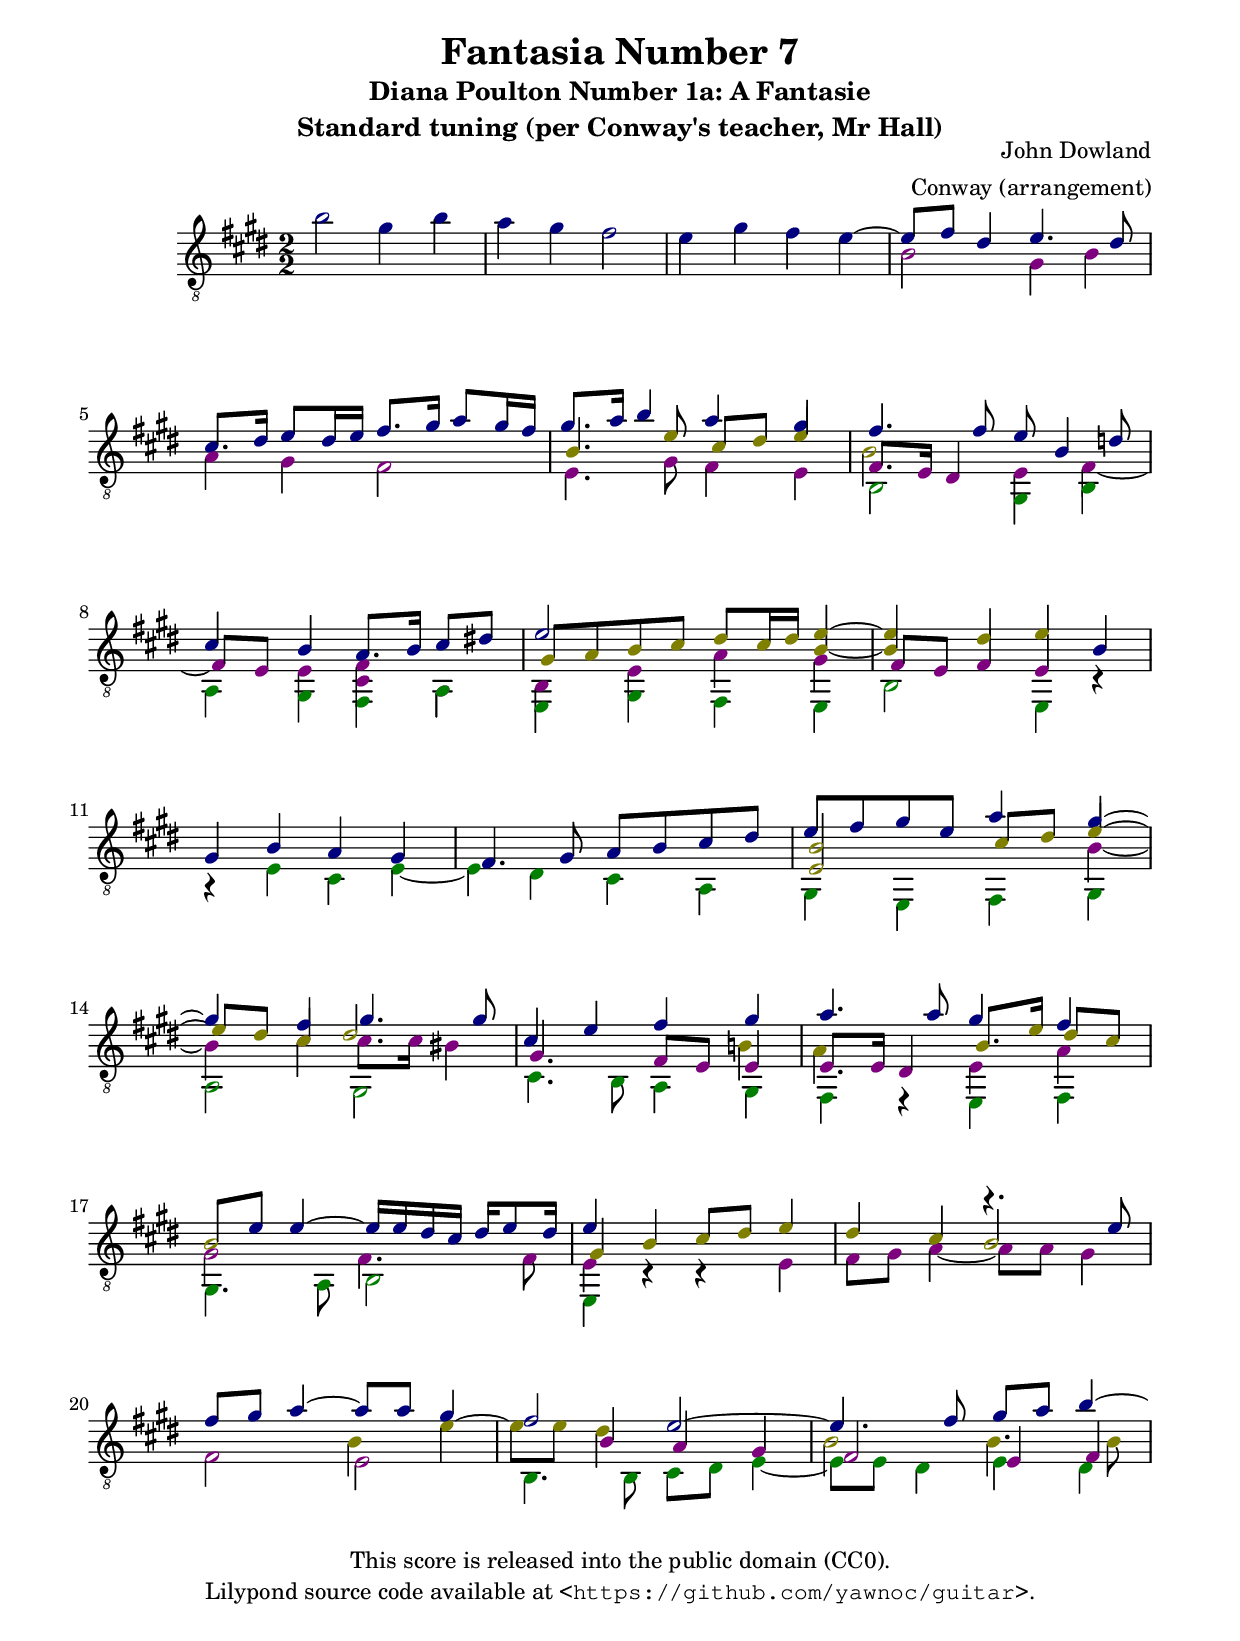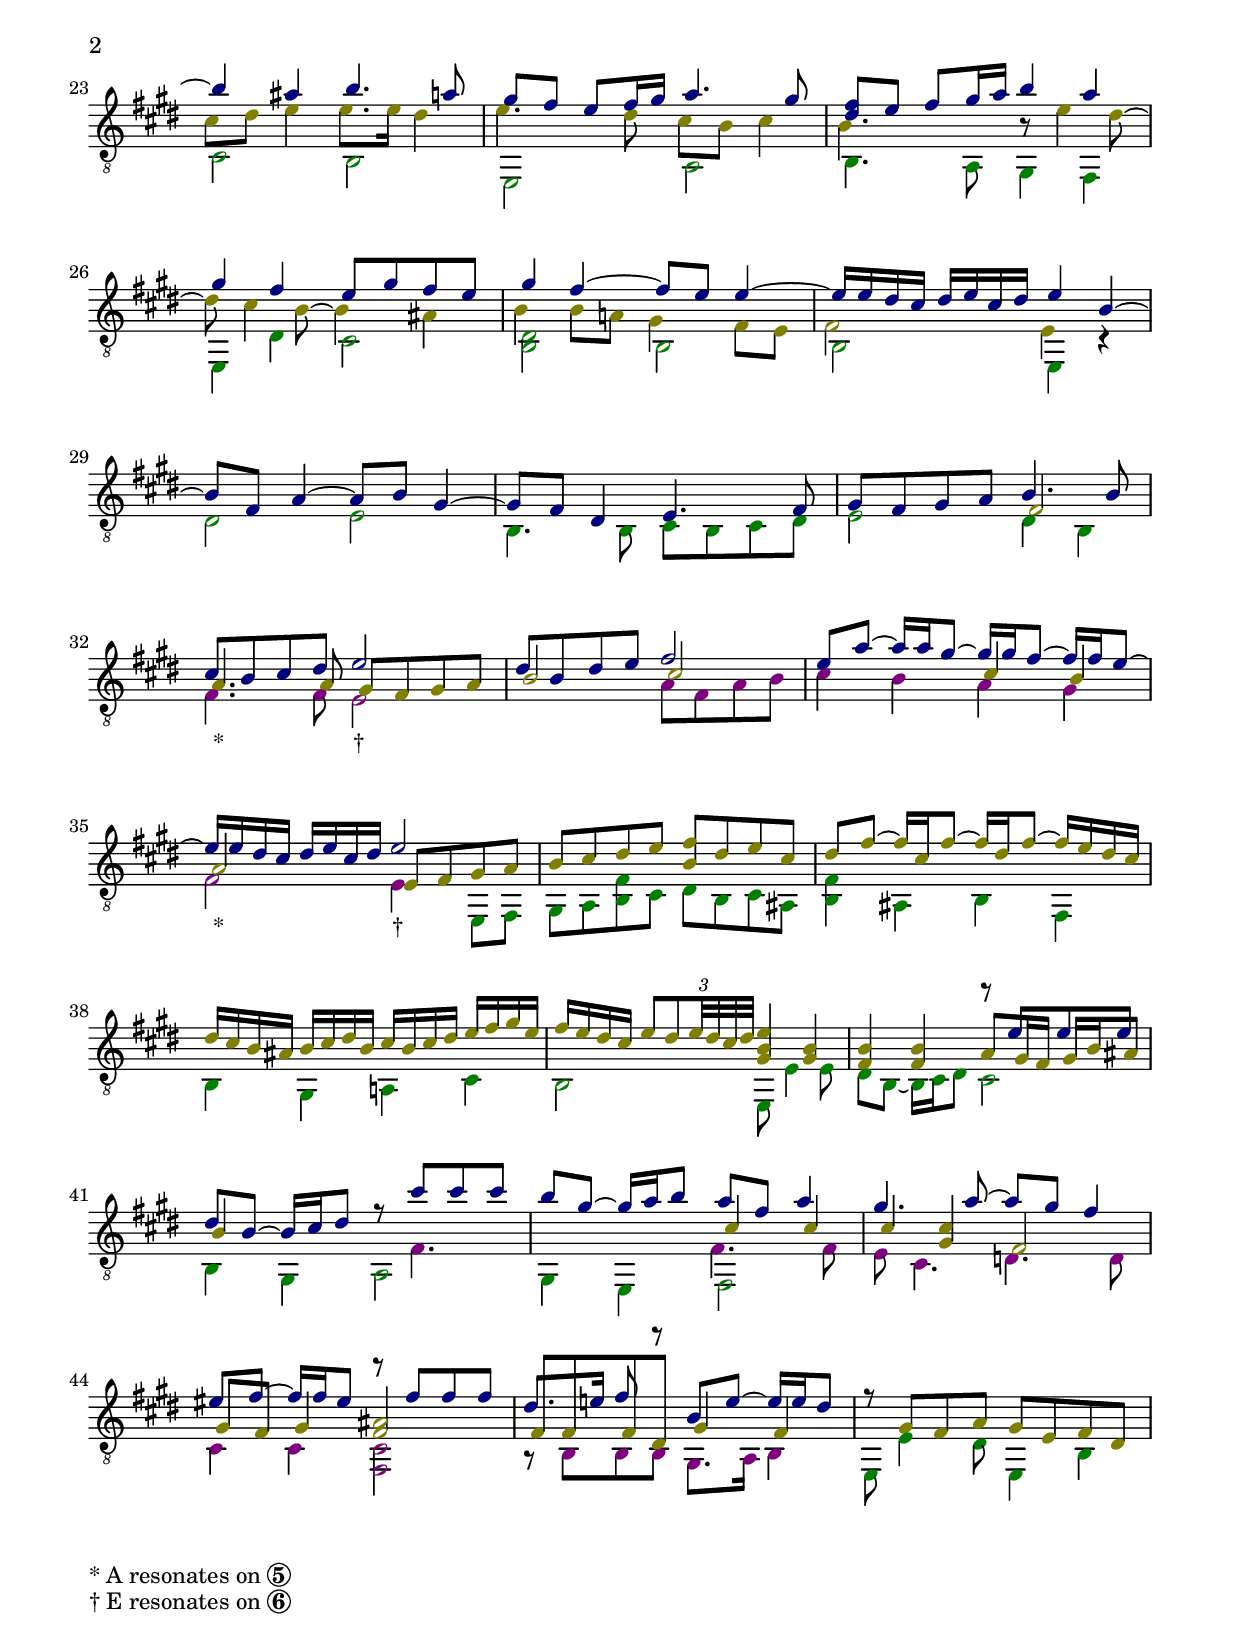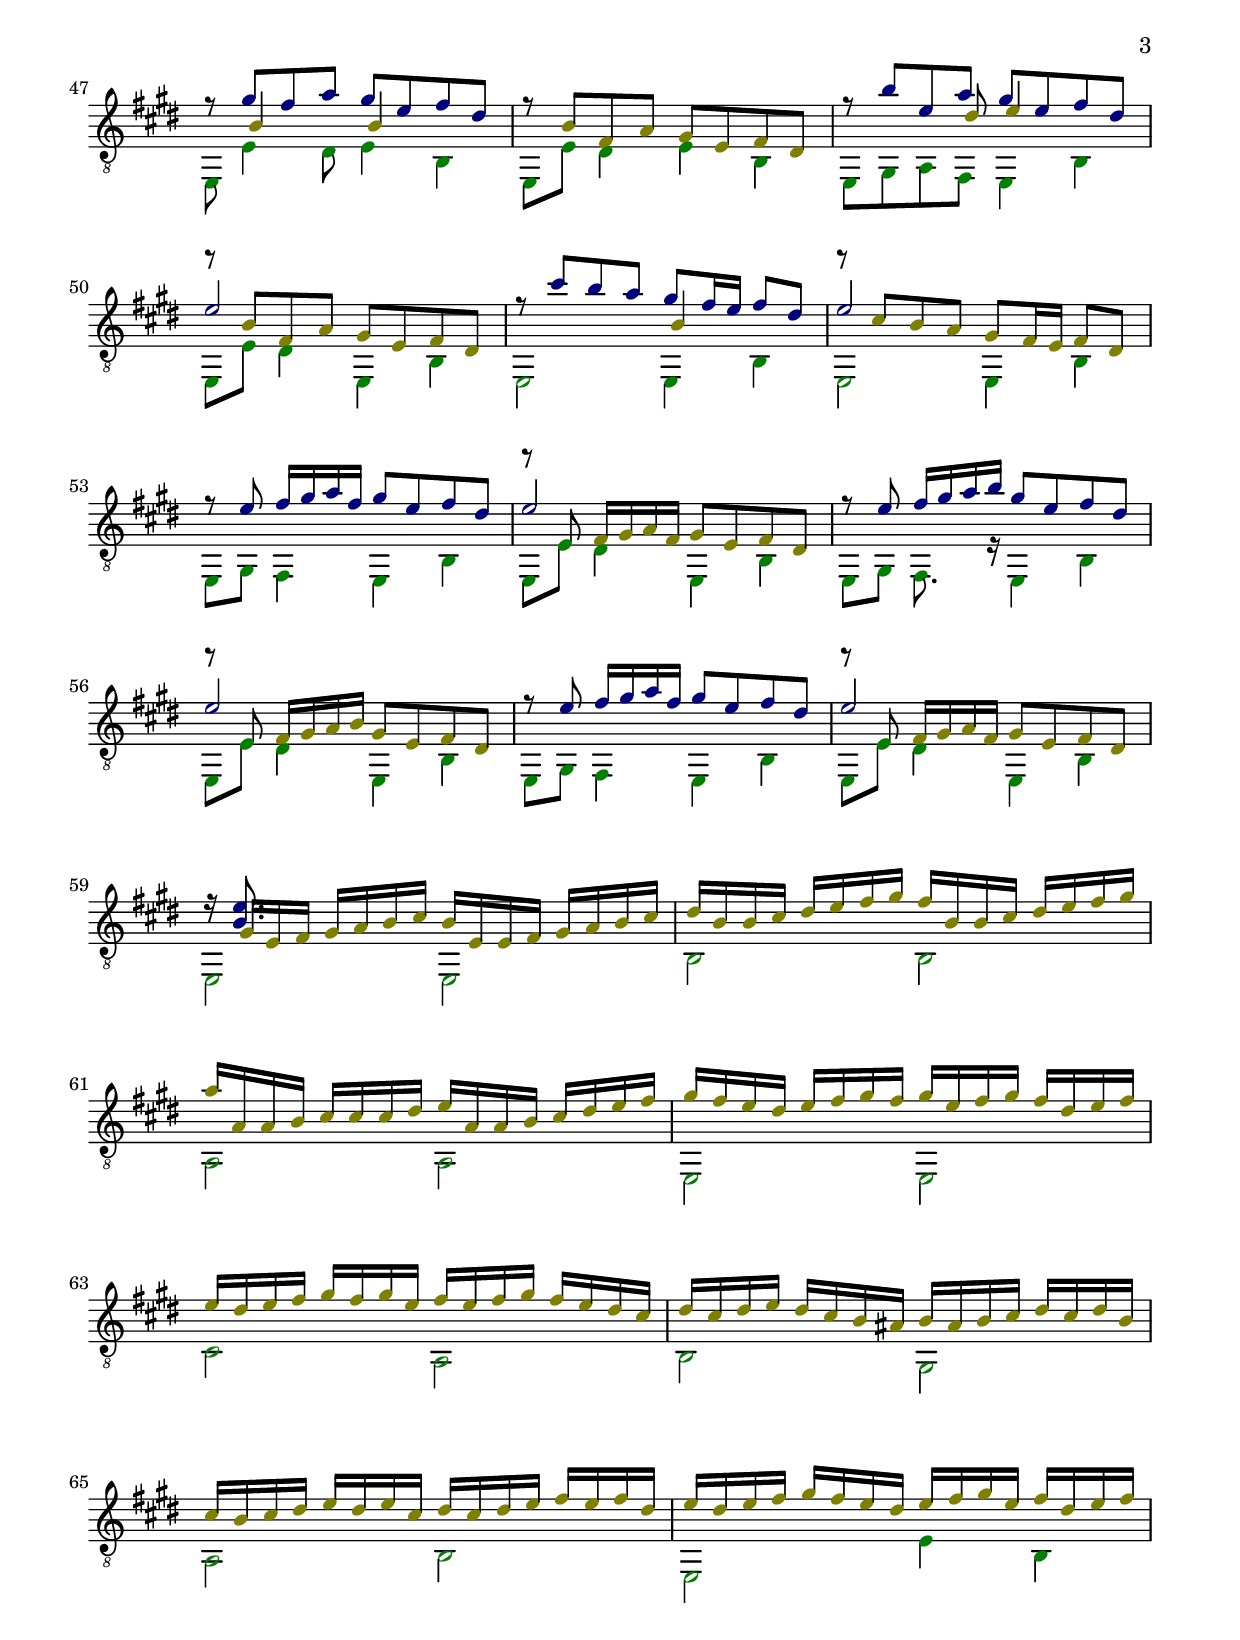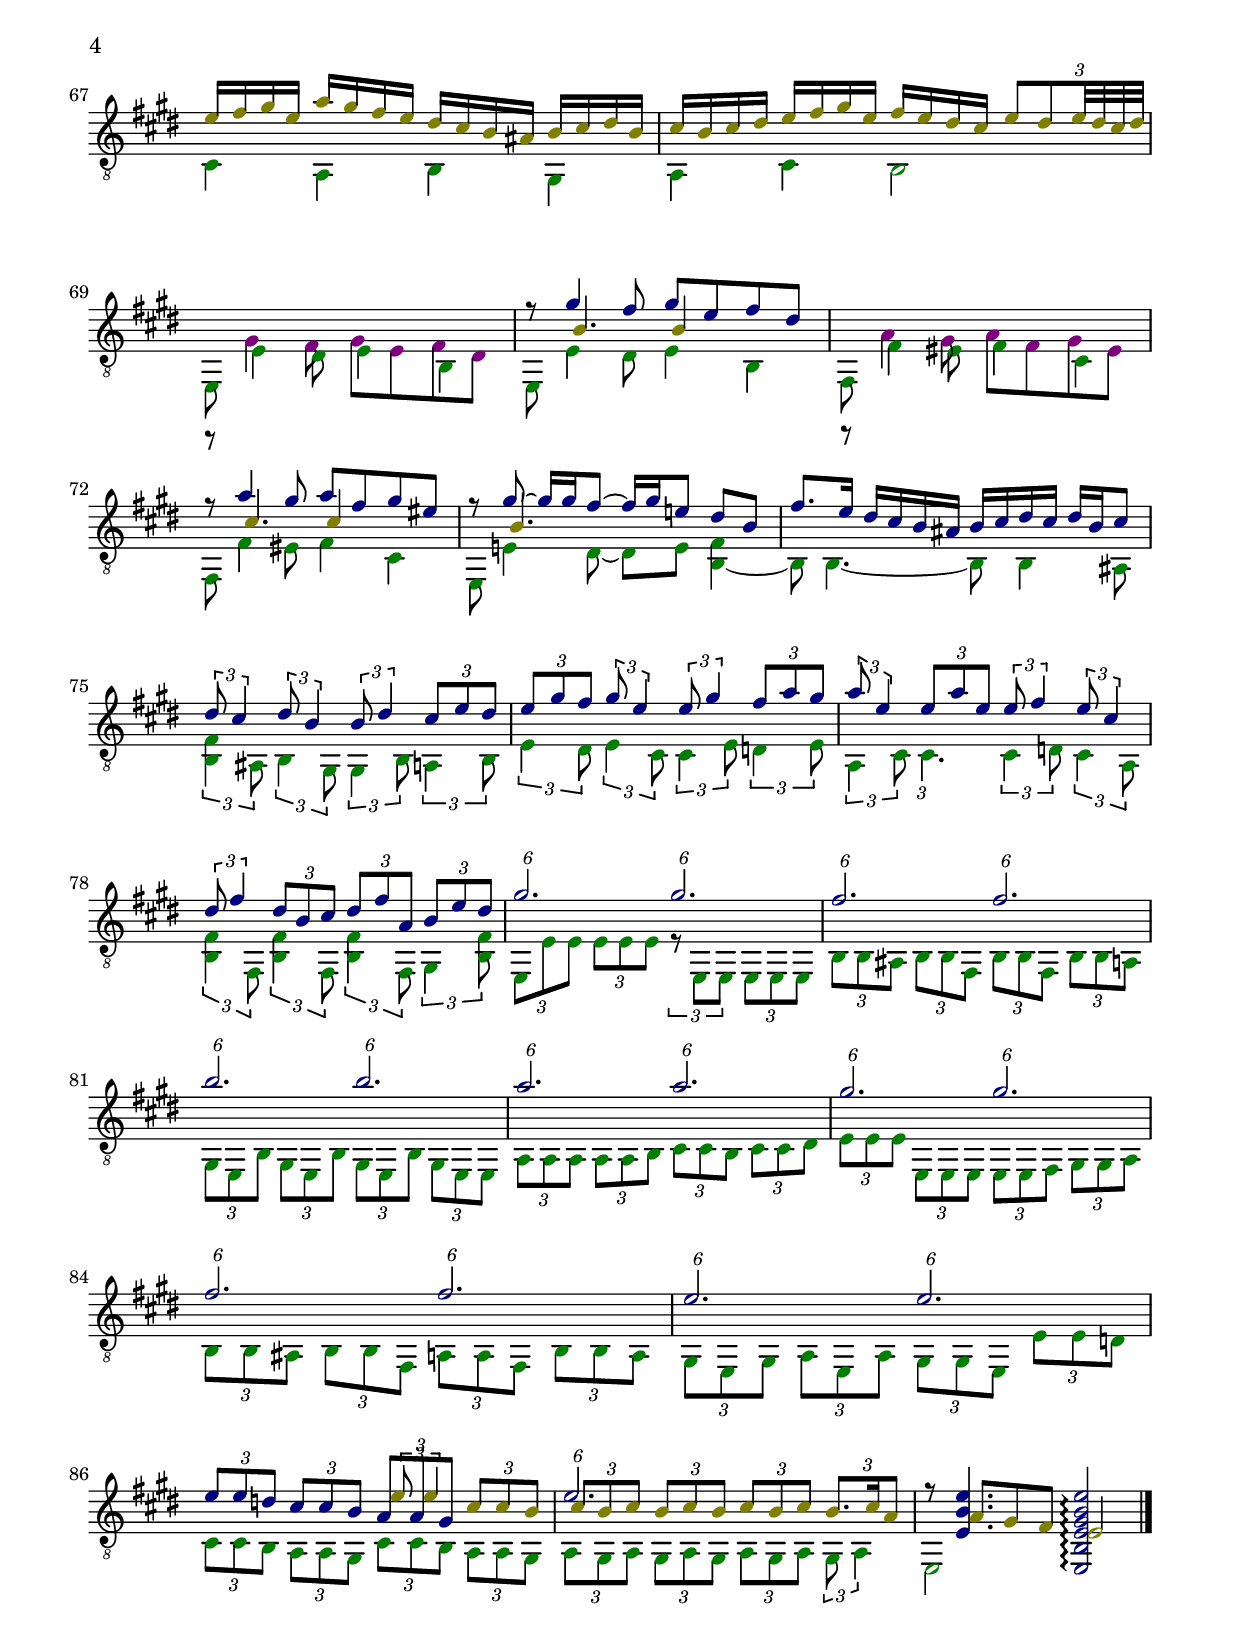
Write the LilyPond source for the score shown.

\version "2.18.2"


%%%%%%%%%%%%%%%%%%%%%%%%%%%%%%%%%%%%%%%%%%%%%%%%%%%%%%%%%%%%%%%%
% General
%%%%%%%%%%%%%%%%%%%%%%%%%%%%%%%%%%%%%%%%%%%%%%%%%%%%%%%%%%%%%%%%

\paper {
  top-margin = 1.5\cm
  left-margin = 1.5\cm
  right-margin = 1.5\cm
  bottom-margin = 1.5\cm
  ragged-last-bottom = ##f
  footnote-separator-markup = \markup { \vspace #1.5 }
}

globalSettings = {
  \accidentalStyle modern
  \compressFullBarRests
  \mergeDifferentlyHeadedOn
  \mergeDifferentlyDottedOn
  \numericTimeSignature
  \pointAndClickOff
  \override TextScript.extra-offset = #'(0 . 0.7)
  \override Score.FootnoteItem.annotation-line = ##f
}

origin-url = "https://github.com/yawnoc/guitar"

\header {
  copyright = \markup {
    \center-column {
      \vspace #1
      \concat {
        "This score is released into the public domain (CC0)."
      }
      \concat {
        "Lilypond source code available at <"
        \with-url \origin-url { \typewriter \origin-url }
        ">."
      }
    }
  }
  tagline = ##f
}

triplet = #(define-music-function
  (parser location music) (ly:music?)
  #{
    \tuplet 3/2 { $music }
  #}
)

tripletDuple = #(define-music-function
  (parser location music) (ly:music?)
  #{
    \tuplet 6/4 { $music }
  #}
)

overrideBeamedStemLengths = #(define-scheme-function
  (parser location lengths) (list?)
  #{
    \override Stem.details.beamed-lengths = $lengths
  #}
)
revertBeamedStemLengths = { \revert Stem.details.beamed-lengths }

overrideBeamVerticalPositions = #(define-scheme-function
  (parser location positions) (pair?)
  #{
    \override Beam.positions = $positions
  #}
)

%%%%%%%%%%%%%%%%%%%%%%%%%%%%%%%%%%%%%%%%%%%%%%%%%%%%%%%%%%%%%%%%
% Semantic bar lines
%%%%%%%%%%%%%%%%%%%%%%%%%%%%%%%%%%%%%%%%%%%%%%%%%%%%%%%%%%%%%%%%

barLineGoto = { \bar "||" }
barLineKeyChange = { \bar "||" }
barLineEnd = { \bar "|." }

%%%%%%%%%%%%%%%%%%%%%%%%%%%%%%%%%%%%%%%%%%%%%%%%%%%%%%%%%%%%%%%%
% Guitar notation
%%%%%%%%%%%%%%%%%%%%%%%%%%%%%%%%%%%%%%%%%%%%%%%%%%%%%%%%%%%%%%%%

stringNumbersAbove = { \set stringNumberOrientations = #'(up) }
stringNumbersBelow = { \set stringNumberOrientations = #'(down) }

fingeringAbove = { \set fingeringOrientations = #'(up) }
fingeringBelow = { \set fingeringOrientations = #'(down) }
fingeringAleft = { \set fingeringOrientations = #'(left) }
fingeringAright = { \set fingeringOrientations = #'(right) }

startGraceMusic = {
  <>(
  \override Fingering.font-size = -6
}
stopGraceMusic = {
  \revert Fingering.font-size
  <>)
}

overrideHorizontalShift = #(define-scheme-function
  (parser location distance) (number?)
  #{
    \override NoteColumn.force-hshift = $distance
  #}
)
revertHorizontalShift = { \revert NoteColumn.force-hshift }

barreSpan = #(define-music-function
  (parser location label offsetPair music)
  (string? (pair? (cons 0 0)) ly:music?)
  (let
    (
      (elements (extract-named-music music '(NoteEvent EventChord)))
    )
    (if
      (pair? elements)
      (let
        (
          (first-element (first elements))
          (last-element (last elements))
        )
        (set!
          (ly:music-property first-element 'articulations)
          (cons
            (make-music 'TextSpanEvent 'span-direction -1)
            (ly:music-property first-element 'articulations)
          )
        )
        (set!
          (ly:music-property last-element 'articulations)
          (cons
            (make-music 'TextSpanEvent 'span-direction 1)
            (ly:music-property last-element 'articulations)
          )
        )
      )
    )
  )
  #{
    \once \override TextSpanner.font-shape = #'upright
    \once \override TextSpanner.style = #'line
    \once \override TextSpanner.extra-offset = #offsetPair
    \once \override TextSpanner.bound-details = #`(
      (left
        (text . ,#{ \markup { \raise #-0.7 { #label \hspace #0.7 }} #})
        (Y . 0)
        (padding . -0.8)
        (attach-dir . -2)
      )
      (right
        (text . ,#{ \markup { \draw-line #'(0 . -1.3) } #}) ;; draw hook
        (Y . 0)
        (padding . -0.5)
        (attach-dir . 2)
      )
    )
    \once \override TextSpanner #'after-line-breaking = #(lambda (grob)
      (let*
        (
          (originalGrob (ly:grob-original grob))
          (splitGrobs (ly:spanner-broken-into originalGrob))
        )
        (if
          (and
            (>= (length splitGrobs) 2)
            (not (eq? (car (last-pair splitGrobs)) grob))
          )
          (begin
            (ly:grob-set-nested-property! grob
              '(bound-details right text)
              #{ \markup { \draw-line #'(0 . 0) } #} ;; suppress draw hook
            )
            (ly:grob-set-property! grob
              'extra-offset
              (cons
                (car offsetPair)
                (+ (cdr offsetPair) 0.7) ;; correction for suppressed hook
              )
            )
            (ly:grob-set-nested-property! grob
              '(bound-details right padding)
              #'-3 ;; increase spanner length
            )
          )
        )
      )
    )
    $music
  #}
)

barre = #(define-scheme-function
  (parser location label) (string?)
  #{
    \markup {
      \center-align {
        \hspace #0.7
        $label
      }
    }
  #}
)

nudgeNextBarre = #(define-scheme-function
  (parser location distance) (number?)
  #{
    \once \override TextScript.X-offset = $distance
  #}
)

position = #(define-scheme-function
  (parser location label) (string?)
  #{
    \markup {
      \center-align {
        \hspace #0.5
        $label
      }
    }
  #}
)

#(define-markup-command
  (markupString layout properties stringNumber) (markup?)
  (interpret-markup layout properties
    #{
      \markup \circle { \bold #stringNumber }
    #}
  )
)

#(define-markup-command
  (resonatesOn layout properties note stringNumber) (markup? markup?)
  (interpret-markup layout properties
    #{
      \markup { #note "resonates on" \markupString #stringNumber }
    #}
  )
)

%%%%%%%%%%%%%%%%%%%%%%%%%%%%%%%%%%%%%%%%%%%%%%%%%%%%%%%%%%%%%%%%
% Goto statements
%%%%%%%%%%%%%%%%%%%%%%%%%%%%%%%%%%%%%%%%%%%%%%%%%%%%%%%%%%%%%%%%

overrideGotoVisibility = {
  \once \override Score.RehearsalMark #'break-visibility = #'#(#t #t #f)
}

makeGotoMark = #(define-scheme-function
  (parser location label) (string?)
  #{
    \mark \markup { \small \italic $label }
  #}
)

simultaneousMarkSeparator = {
  \cadenzaOn
    s1073741824 % stupid, but works
  \cadenzaOff
}

coda = {
  \overrideGotoVisibility
  \mark \markup { \musicglyph #"scripts.coda" }
}

fine = {
  \overrideGotoVisibility
  \makeGotoMark Fine
}

dcAlCoda = {
  \overrideGotoVisibility
  \makeGotoMark "D.C. al Coda"
}

dcAlFine = {
  \overrideGotoVisibility
  \makeGotoMark "D.C. al Fine"
}

toCoda = {
  \overrideGotoVisibility
  \makeGotoMark "to Coda"
}



\header {
  title = "Fantasia Number 7"
  subtitle = \markup {
    \center-column {
      "Diana Poulton Number 1a: A Fantasie"
      "Standard tuning (per Conway's teacher, Mr Hall)"
    }
  }
  composer = "John Dowland"
  arranger = "Conway (arrangement)"
}


initialSignatures = {
  \clef "treble_8"
  \key e \major
  \time 2/2
  \set Timing.beamExceptions = #'()
  \set Timing.baseMoment = #(ly:make-moment 1/4)
  \set Timing.beatStructure = #'(1 1 1 1)
  \set Timing.beamExceptions = #'(
    (
      end
        .
      (
        ((1 . 8) . (4 4)) ;; quavers by fours
        ((1 . 12) . (3 3 3 3)) ;; anything shorter by beat
      )
    )
  )
}


highVoiceMusic = {
  
  \override NoteHead.color = #darkblue
  
  % Main theme high
  \barNumberCheck #1
  \relative c'' {
    \stemDown
    b2 gis4 b |
    a gis fis2 |
    e4 gis fis e~ |
    \stemUp
    e8 fis dis4 e4. dis8 |
    cis8. dis16 e8 dis16 e fis8. gis16 a8 gis16 fis |
    gis8. a16 b4 a gis |
    fis4. fis8 e8 b4 d8 |
    cis4 b a8. b16 cis8 dis |
    e2 s2 |
    s2 s4
  }
  
  % Main theme low
  \barNumberCheck #10
  \relative c' {
    b4 |
    gis b a gis |
    fis4. gis8 a b cis dis |
    e fis gis e a4 gis~ |
    gis
      \shiftOn
        \once \overrideHorizontalShift #0
        fis
      \shiftOff
      \once \overrideHorizontalShift #0.45 gis4. gis8 |
    \once \overrideHorizontalShift #-0.25 cis,4 e fis gis |
    a4. a8 gis4 fis |
    \once \hide NoteHead b,8 e e4~ e16 e dis cis dis16 e8 dis16 |
    e4
  }
  
  % Tee-tee taa high
  \barNumberCheck #18
  \relative c'' {
    s4 s2 |
    s2 c4.\rest e,8 |
    fis8 gis a4~ a8 a gis4 |
    fis2 e2~ |
    e4. fis8 gis8 a b4~ |
    b ais b4. a8 |
    gis8 fis e8 fis16 gis a4. gis8 |
    <fis dis>8 e fis8 gis16 a b4 a |
    gis fis e8 gis fis e |
    gis4 fis~ fis8 e e4~ |
    e16 e dis cis dis e cis dis e4
  }
  
  % Tee-tee taa low
  \barNumberCheck #28
  \relative c' {
    b4~ |
    b8 fis a4~ a8 b gis4~ |
    gis8 fis dis4 e4. fis8 |
    gis fis gis a b4. b8 |
    cis b cis dis e2 |
    dis8 b dis e fis2 |
    e8 a~ a16 a gis8~ gis16 gis fis8~ fis16 fis e8~ |
    e16 e dis cis dis e cis dis e2 |
  }
  
  % Ascending scale
  \barNumberCheck #36
  {
    s1 * 3 |
    s2
  }
  
  % Tee-tee-tee
  \barNumberCheck #39
  \relative c' {
    s2 |
    s2 r8 e e e |
    dis b~ b16 cis dis8 r8 cis' cis cis |
    b8 gis~ gis16 a b8 a8 fis a4 |
    gis4. a8~ a gis fis4 |
    eis8 fis~ fis16 fis eis8 r8 fis fis fis |
    dis8. e16 fis8 r b,8 e~ e16 e dis8 |
  }
  
  % Majestic theme
  \barNumberCheck #46
  \relative c'' {
    s1 |
    r8 gis fis a gis e fis dis |
    s1 |
    r8 b' e, a gis e fis dis |
    e2 s2 |
    r8 cis' b a gis8 fis16 e fis8 dis |
    e2 s2 |
    r8 e fis16 gis a fis gis8 e fis dis |
    e2 s2 |
    r8 e fis16 gis a b gis8 e fis dis |
    e2 s2 |
    r8 e fis16 gis a fis gis8 e fis dis |
    e2 s2 |
  }
  
  % Scale runs
  \barNumberCheck #59
  \relative c' {
    r16 <e b>8. s4 s2 |
    s1 * 9 |
  }
  
  % Majestic interlude
  \barNumberCheck #69
  \relative c'' {
    s1 |
    r8 gis4 fis8 gis e fis dis |
    s1 |
    r8 a'4 gis8 a fis gis eis |
    r8 gis~ gis16 gis fis8~ fis16 gis e8 dis b |
    fis'8. e16 dis cis b ais
      b16 cis dis cis dis b cis8 |
  }
  
  % Triple runs
  \barNumberCheck #75
  \relative c' {
    \triplet { dis8 cis4 } \triplet { dis8 b4 }
      \triplet { b8 dis4 } \triplet { cis8 e dis } |
    \triplet { e8 gis fis } \triplet { gis8 e4 }
      \triplet { e8 gis4 } \triplet { fis8 a gis } |
    \triplet { a8 e4 } \triplet { e8 a e }
      \triplet { e8 fis4 } \triplet { e8 cis4 } |
    \triplet { dis8 fis4 } \triplet { dis8 b cis }
      \triplet { dis8 fis a, } \triplet { b e dis } |
    \tripletDuple { gis2. } \tripletDuple { gis } |
    \tripletDuple { fis } \tripletDuple { fis } |
    \tripletDuple { b } \tripletDuple { b } |
    \tripletDuple { a } \tripletDuple { a } |
    \tripletDuple { gis } \tripletDuple { gis } |
    \tripletDuple { fis } \tripletDuple { fis } |
    \tripletDuple { e } \tripletDuple { e } |
    \triplet { e8 e d } \triplet { cis cis b }
      \triplet { a a gis } s4 |
    \tripletDuple { e'2. } s2 |
  }
  
  % Finishing chords
  \barNumberCheck #88
  \relative c {
    r8 <e b' e>4.
      <e, b' e gis b e>2 \arpeggio
      \barLineEnd
  }
  
}


lowVoiceMusic = {
  
  \override NoteHead.color = #darkgreen
  
  % Main theme high
  \barNumberCheck #1
  \relative c {
    s1 * 6 |
    b2 gis4 b |
    a gis fis a |
    e gis fis e |
    b'2 e,4
  }
  
  % Main theme low
  \barNumberCheck #10
  \relative c {
    r4 |
    r4 e cis e~ |
    e dis cis a |
    gis e fis gis |
    a2 gis |
    cis4. b8 a4 gis |
    fis r e fis |
    gis4. a8 b2 |
    e,4
  }
  
  % Tee-tee taa high
  \barNumberCheck #18
  \relative c {
    s4 s4 s4 |
    s1 * 2 |
    b4. b8 cis8 dis e4~ |
    e8 e dis4 e4 dis |
    cis2 b |
    e, a |
    b4. a8 gis4 fis |
    e dis' cis2 |
    <b dis> b |
    b e,4
  }
  
  % Tee-tee taa low
  \barNumberCheck #28
  \relative c {
    r4 |
    dis2 e |
    b4. b8 cis b cis dis |
    e2 dis4 b |
    s1 * 3 |
    s2
  }
  
  % Ascending scale
  \barNumberCheck #35
  \relative c, {
    s4 e8 fis |
    gis a <b fis'> cis dis b cis ais |
    <b fis'>4 ais b fis |
    b gis a cis |
    b2
  }
  
  % Tee-tee-tee
  \barNumberCheck #39
  \relative c, {
    e8 e'4 e8 |
    dis8 b~ b16 cis dis8 cis2 |
    b4 gis a2 |
    gis4 e fis2 |
    s1 * 3 |
  }
  
  % Majestic theme
  \barNumberCheck #46
  \relative c, {
    e8 e'4 dis8 e,4 b' |
    e,8 e'4 dis8 e4 b |
    e,8 e' dis4 e b |
    e,8 gis a fis e4 b' |
    e,8 e' dis4 e, b' |
    e,2 e4 b' |
    e,2 e4 b' |
    e,8 gis fis4 e b' |
    e,8 e' dis4 e, b' |
    e,8[ gis] fis8. r16 e4 b' |
    e,8 e' dis4 e, b' |
    e,8 gis fis4 e b' |
    e,8 e' dis4 e, b' |
  }
  
  % Scale runs
  \barNumberCheck #59
  \relative c, {
    e2 e |
    b' b |
    a a |
    e e |
    cis' a |
    b gis |
    a b |
    e, e'4 b |
    cis a b gis |
    a cis b2 |
  }
  
  % Majestic interlude
  \barNumberCheck #69
  \relative c, {
    e8 e'4 dis8 e4 b |
    e,8 e'4 dis8 e4 b |
    fis8 fis'4 eis8 fis4 cis |
    fis,8 fis'4 eis8 fis4 cis |
    e,8 e'4 dis8~ dis e <b~ fis'>4 |
    b8 b4.~ b8 b4 ais8 |
  }
  
  % Triple runs
  \barNumberCheck #75
  \relative c {
    \triplet { <b fis'>4 ais8 } \triplet { b4 gis8 }
      \triplet { gis4 b8 } \triplet { a4 b8 } |
    \triplet { e4 dis8 } \triplet { e4 cis8 }
      \triplet { cis4 e8 } \triplet { d4 e8 } |
    \triplet { a,4 cis8 } \triplet { cis4. }
      \triplet { cis4 d8 } \triplet { cis4 a8 } |
    \triplet { <b fis'>4 fis8 } \triplet { <b fis'>4 fis8 }
      \triplet { <b fis'>4 fis8 } \triplet { gis4 <b fis'>8 } |
    \triplet { e,8 e' e } \triplet { e e e }
      \triplet { r e, e } \triplet { e e e } |
    \triplet { b' b ais } \triplet { b b fis }
      \triplet { b b fis } \triplet { b b a } |
    \triplet { gis e b' } \triplet { gis e b' }
      \triplet { gis e b' } \triplet { gis e e } |
    \triplet { a a a } \triplet { a a b }
      \triplet { cis cis b } \triplet { cis cis dis } |
    \triplet { e e e } \triplet { e, e e }
      \triplet { e e fis } \triplet { gis gis a } |
    \triplet { b b ais } \triplet { b b fis }
      \triplet { a a fis } \triplet { b b a } |
    \triplet { gis e gis } \triplet { a e a }
      \triplet { gis gis e } \triplet { e' e d } |
    \triplet { cis cis b } \triplet { a a gis }
      \triplet { cis cis b } \triplet { a a gis } |
    \triplet { a gis a } \triplet { gis a gis }
      \triplet { a gis a } \triplet { gis8 a4 } |
  }
  
  % Finishing chords
  \barNumberCheck #88
  \relative c, {
    e2 s2 |
  }
  
}


upperMiddleVoiceMusic = {
  
  \override NoteHead.color = #darkyellow
  
  % Main theme high
  \barNumberCheck #1
  \relative c' {
    s1 * 5 |
    \once \overrideHorizontalShift #0.4 b4. e8
      cis8 dis
      \once \overrideHorizontalShift #0 e4 |
    \stemDown
    b2 s2 |
    \stemUp
    s1 |
    gis8 a b cis dis8 cis16 \shiftOff dis <e~ b_~>4 |
    <e b> dis e
    \shiftOn
  }
  
  % Main theme low
  \barNumberCheck #10
  \relative c' {
    s4 |
    s1 * 2 |
    \once \overrideHorizontalShift #0.35 <b e,>2
      cis8 dis \once \overrideHorizontalShift #0 e4~ |
    e8 dis
      \shiftOff cis4 \shiftOn
      \once \overrideHorizontalShift #-0.75 dis2 |
    s2 s4 \stemDown b4 |
    a4 s4 \stemUp b8. e16 dis8 cis |
      \once \overrideHorizontalShift #-0.07
      \once \hide Stem
        b2
      s2 |
    gis4
  }
  
  % Tee-tee taa high
  \barNumberCheck #18
  \relative c' {
    b4 cis8 dis e4 |
    dis4 cis b2 |
    \stemDown
    s2 b4 e~ |
    e8 e dis4 s2 |
    b2 b4. b8 |
    cis8 dis e4 e8. e16 dis4 |
    e4. dis8 cis8 b cis4 |
    b4. s8 b8\rest e4 dis8~ |
    dis8 cis4 b8~ b4 ais |
    b4 b8 a gis4 fis8 e |
    fis2 e4
    \stemUp
  }
  
  % Tee-tee taa low
  \barNumberCheck #28
  \relative c {
    s4 |
    s1 * 2 |
    s2 fis2 |
    \footnote "*" #'(0 . -4) \markup { "*" \resonatesOn A 5 }
    a4. a8 gis fis gis a |
    b2 cis |
    s2 cis4 b |
    \footnote "*" #'(0 . -4) \markup { }
    a2
  }
  
  % Ascending scale
  \barNumberCheck #35
  \relative c {
    e8 fis gis a |
    b cis dis e <fis b,> dis e cis |
    dis fis~ fis16 cis fis8~ fis16 dis fis8~ fis16 e dis cis |
    dis cis b ais b cis dis b cis b cis dis e fis gis e |
    fis e dis cis \triplet { e8 dis e32 dis cis dis } <e b gis>4
  }
  
  % Tee-tee-tee
  \barNumberCheck #39
  \relative c' {
    <b gis>4 |
    <b fis> <b fis> a8 gis16 fis gis16 b ais8 |
    b4 s4 s2 |
    s2 cis4 cis |
    cis <cis gis> fis,2 |
    gis8 fis gis4 <ais fis>2 |
    fis8 fis fis dis gis4 fis |
  }
  
  % Majestic theme
  \barNumberCheck #46
  \relative c' {
    r8 gis fis a gis e fis dis |
    s8 b'4 s8 b4 s4 |
    r8 b8 fis a gis e fis dis |
    s4. dis'8 e4 s4 |
    r8 b8 fis a gis e fis dis |
    s2 b'4 s4 |
    r8 cis b a gis8 fis16 e fis8 dis |
    s1 |
    r8 e fis16 gis a fis gis8 e fis dis |
    s1 |
    r8 e fis16 gis a b gis8 e fis dis |
    s1 |
    r8 e fis16 gis a fis gis8 e fis dis |
  }
  
  % Scale runs
  \barNumberCheck #59
  \relative c' {
    s16 gis e fis gis a b cis
      b e, e fis gis a b cis |
    dis b b cis dis e fis gis
      fis b, b cis dis e fis gis |
    a a, a b cis cis cis dis
      e a, a b cis dis e fis |
    gis fis e dis e fis gis fis
      gis e fis gis fis dis e fis |
    e dis e fis gis fis gis e
      fis e fis gis fis e dis cis |
    dis cis dis e dis cis b ais
      b ais b cis dis cis dis b |
    cis b cis dis e dis e cis
      dis cis dis e fis e fis dis |
    e dis e fis gis fis e dis
      e fis gis e
      fis dis e fis |
    e fis gis e
      a gis fis e
      dis cis b ais
      b cis dis b |
    cis b cis dis
      e fis gis e
      fis e dis cis
      \triplet { e8 dis e32 dis cis dis } |
  }
  
  % Majestic interlude
  \barNumberCheck #69
  \relative c' {
    s1 |
    s8 b4. b4 s4 |
    s1 |
    s8 cis4. cis4 s4 |
    s8 b4. s2 |
    s1 |
  }
  
  % Triple runs
  \barNumberCheck #75
  \relative c' {
    s1 * 11 |
    s2 \triplet { e8 e4 } \triplet { cis8 cis b } |
    \triplet { cis b cis } \triplet { b cis b }
      \triplet { cis b cis } \triplet { b8. cis16 a8 } |
  }
  
  % Finishing chords
  \barNumberCheck #88
  \relative c' {
    s8 a gis fis e2 |
  }
  
}


lowerMiddleVoiceMusic = {
  
  \override NoteHead.color = #darkmagenta
  
  % Main theme high
  \barNumberCheck #1
  \relative c' {
    s1 * 3 |
    \shiftOff
    b2 gis4 b |
    a gis fis2 |
    \once \overrideHorizontalShift #0.3 e4. gis8 fis4 e |
    \shiftOn
    \stemUp
    \once \overrideHorizontalShift #0 fis8. e16 dis4 \stemDown
      \overrideHorizontalShift #0 e4 fis~ |
      \revertHorizontalShift
    \stemUp
    fis8 e \stemDown
      \overrideHorizontalShift #0 e4 <cis fis>4 a |
    b e a gis |
      \revertHorizontalShift
    \stemUp
    fis8 e
      \overrideHorizontalShift #0 fis4 e
      \revertHorizontalShift
    \stemDown
  }
  
  % Main theme low
  \barNumberCheck #10
  \relative c {
    s4 |
    s1 * 2 |
    s2 s4 \overrideHorizontalShift #0 b'4~ |
    b \revertHorizontalShift
      \shiftOff cis \shiftOn
      \overrideBeamedStemLengths #'(3)
      \once \overrideHorizontalShift #0.3
        cis8. cis16
      \revertBeamedStemLengths
      bis4 |
    \stemUp
    \once \overrideHorizontalShift #0.2 gis4. s8
      \once \overrideHorizontalShift #0 fis8 e
      \once \overrideHorizontalShift #0 e4 |
    \once \overrideHorizontalShift #0 e8. e16 dis4
      \stemDown
      \overrideHorizontalShift #0 e4 a |
      \revertHorizontalShift
    \once \overrideHorizontalShift #-0.07 gis2 fis4. fis8 |
    \once \overrideHorizontalShift #0 e4
  }
  
  % Tee-tee taa high
  \barNumberCheck #18
  \relative c {
    \shiftOff
    r4 r e |
    fis8 gis a4~ a8 a gis4 |
    fis2 e |
    \shiftOn
    \stemUp
    s4 b' a gis |
    fis2 e4 fis |
    \stemDown
    s1 * 5 |
    s2 s4
  }
  
  % Tee-tee taa low
  \barNumberCheck #28
  \relative c {
    s4 |
    s1 * 3 |
    fis4. fis8
      \footnote "†" #'(0 . -2.5) \markup { "†" \resonatesOn E 6 }
      e2 |
    s2 a8 fis a b |
    cis4 b a gis |
    fis2
      \footnote "†" #'(0 . -2.5) \markup { }
      e4
  }
  
  % Ascending scale
  \barNumberCheck #35
  {
    s4 |
    s1 * 3 |
    s2
  }
  
  % Tee-tee-tee
  \barNumberCheck #39
  \relative c {
    s2 |
    s1 |
    s2 s8 fis4. |
    s2 fis4. fis8 |
    e8 cis4. d4. d8 |
    cis4 cis <cis fis,>2 |
    r8 b b b gis8. a16 b4 |
  }
  
  % Majestic theme
  \barNumberCheck #46
  {
    s1 * 13 |
  }
  
  % Scale runs
  \barNumberCheck #59
  {
    s1 * 10 |
  }
  
  % Majestic interlude
  \barNumberCheck #69
  \relative c' {
    r8 gis4 fis8 gis e fis dis |
    s1 |
    r8 a'4 gis8 a fis gis eis |
    s1 * 3 |
  }
  
}


allMusic = {
  \new Staff \with {
    midiInstrument = #"acoustic guitar (nylon)"
  }
  \globalSettings
  \initialSignatures
  <<
    << \highVoiceMusic >>
      \\
    << \lowVoiceMusic >>
      \\
    << \upperMiddleVoiceMusic >>
      \\
    << \lowerMiddleVoiceMusic >>
  >>
}


\score {
  \allMusic
}

\score {
  \allMusic
  \midi { }
}
